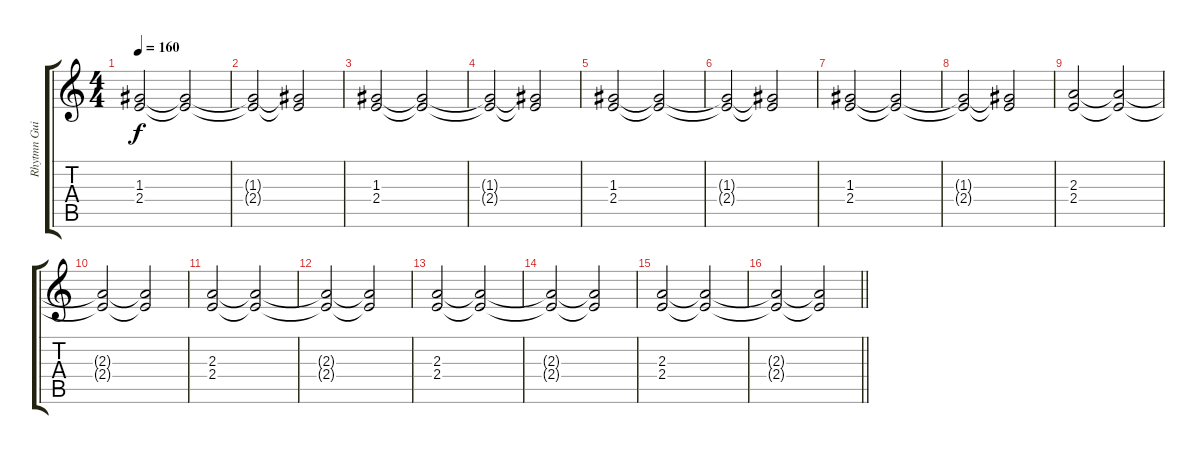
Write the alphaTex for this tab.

\track ("Rhytmn Guitar - Gotoh" "Rhytmn Gui") {instrument distortionguitar}
\staff {score tabs}
\tuning (E4 B3 G3 D3 A2 E2) {hide}
\ts (4 4)
\tempo 160
\clef g2
\ks c
(1.3 2.4).2{dy f} (1.3{t} 2.4{t}).2 |
(1.3{t} 2.4{t}).2 (1.3{t} 2.4{t}).2 |
(1.3 2.4).2 (1.3{t} 2.4{t}).2 |
(1.3{t} 2.4{t}).2 (1.3{t} 2.4{t}).2 |
(1.3 2.4).2 (1.3{t} 2.4{t}).2 |
(1.3{t} 2.4{t}).2 (1.3{t} 2.4{t}).2 |
(1.3 2.4).2 (1.3{t} 2.4{t}).2 |
(1.3{t} 2.4{t}).2 (1.3{t} 2.4{t}).2 |
(2.3 2.4).2 (2.3{t} 2.4{t}).2 |
(2.3{t} 2.4{t}).2 (2.3{t} 2.4{t}).2 |
(2.3 2.4).2 (2.3{t} 2.4{t}).2 |
(2.3{t} 2.4{t}).2 (2.3{t} 2.4{t}).2 |
(2.3 2.4).2 (2.3{t} 2.4{t}).2 |
(2.3{t} 2.4{t}).2 (2.3{t} 2.4{t}).2 |
(2.3 2.4).2 (2.3{t} 2.4{t}).2 |
\barLineRight lightlight
(2.3{t} 2.4{t}).2 (2.3{t} 2.4{t}).2
